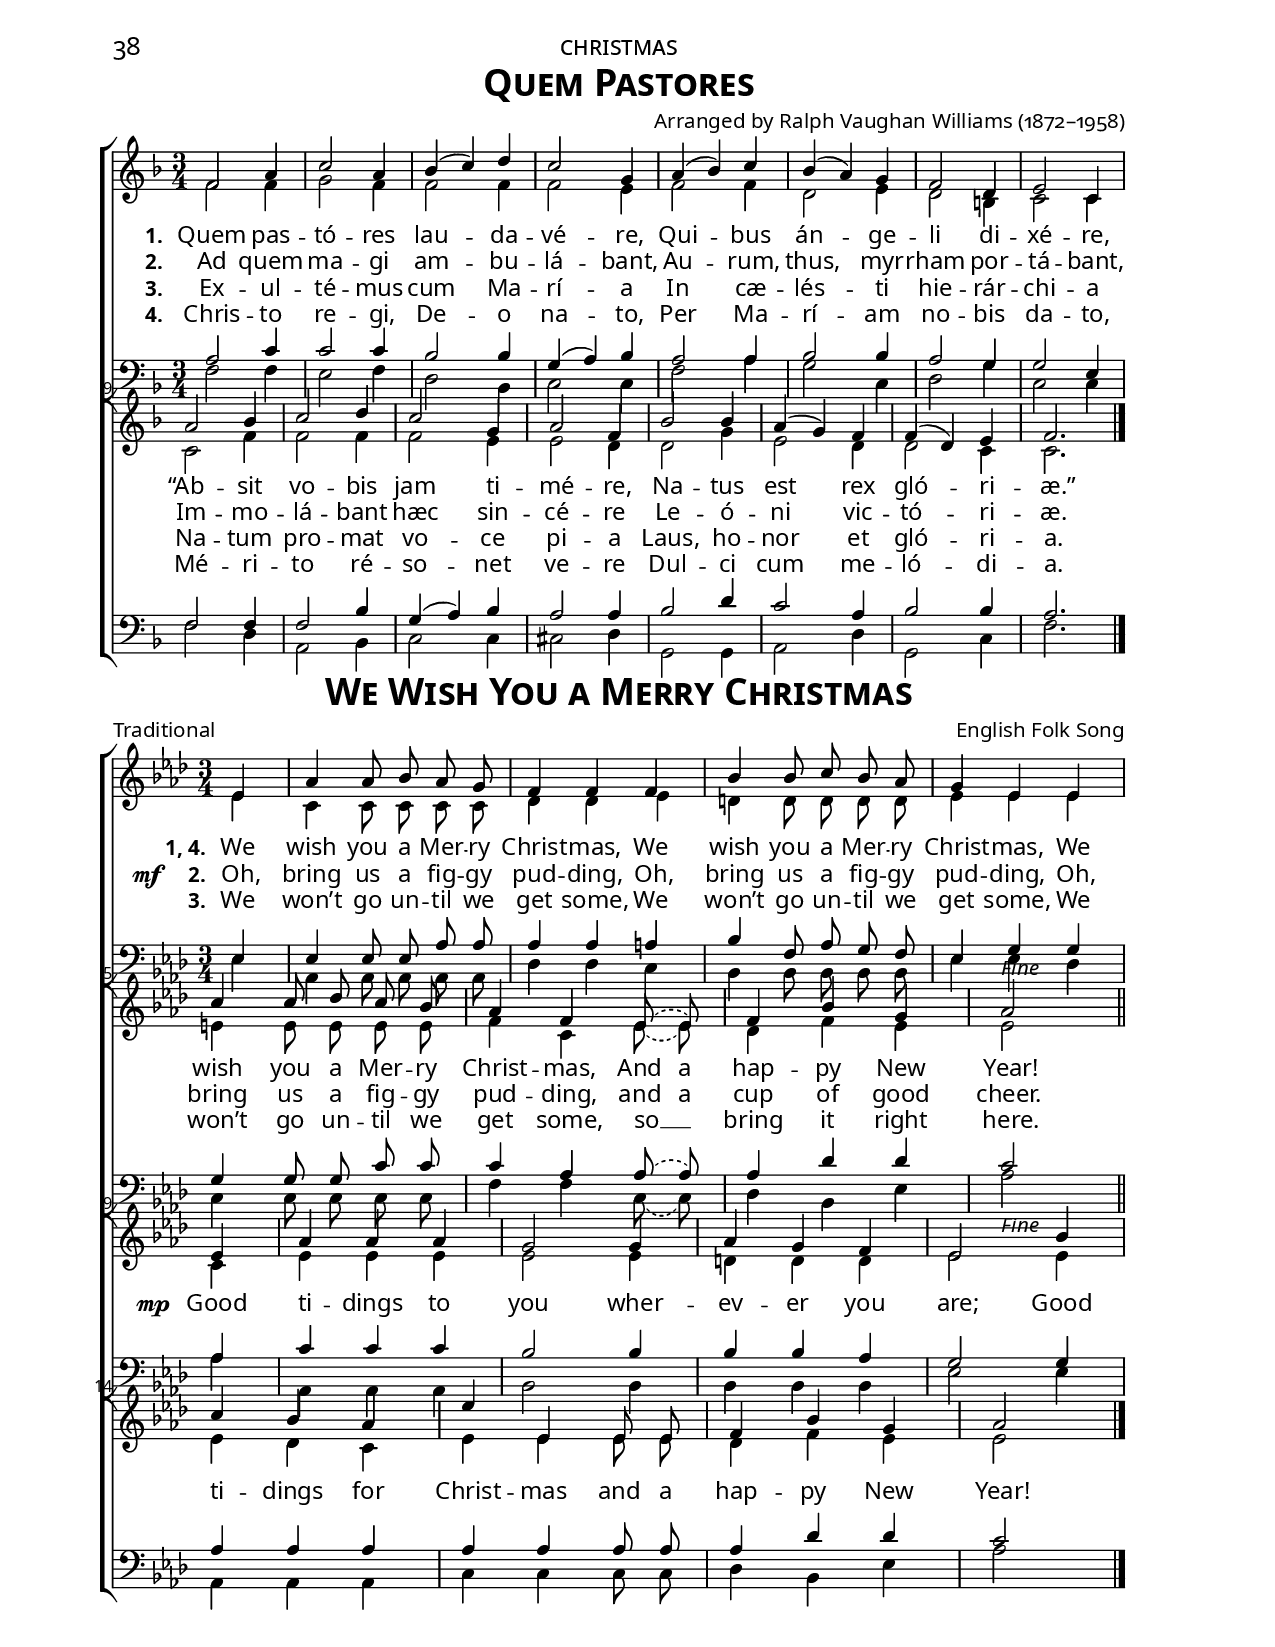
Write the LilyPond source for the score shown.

\version "2.14.2"
\include "util.ly"
\header {
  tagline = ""
}
\paper {
  print-all-headers = ##t
  paper-height = 11\in
  paper-width = 8.5\in
  indent = 0\in
  %system-system-spacing = #'((basic-distance . 10) (padding . 0))
  %system-system-spacing =
  %  #'((basic-distance . 0)
  %     (minimum-distance . 0)
  %     (padding . -0.35)
  %     (stretchability . 100))
  score-markup-spacing =
    #'((basic-distance . 0)
       (minimum-distance . 0)
       (padding . 0)
       (stretchability . 80))
  system-system-spacing =
    #'((basic-distance . 0)
       (minimum-distance . 0)
       (padding . -10)
       (stretchability . 100))
  markup-system-spacing =
    #'((basic-distance . 0)
       (minimum-distance . 0)
       (padding . 0)
       (stretchability . 0))
  last-bottom-spacing =
    #'((basic-distance . 0)
       (minimum-distance . 0)
       (padding . 0)
       (stretchability . 0))
  ragged-last-bottom = ##f
  ragged-bottom = ##f
  two-sided = ##t
  inner-margin = 1\in
  outer-margin = 0.75\in
  top-margin = 0.26\in
  bottom-margin = 0.25\in
  first-page-number = #038
  print-first-page-number = ##t
  headerLine = \markup{\override #'(font-name . "Garamond Premier Pro") \smallCapsOldStyle"christmas"}
  oddHeaderMarkup = \markup\fill-line{
     \override #'(font-name . "Garamond Premier Pro")\abs-fontsize #12.5
     \combine 
        \fill-line{"" \on-the-fly #print-page-number-check-first
        \oldStylePageNum""
        }
        \fill-line{\headerLine}
  }
  evenHeaderMarkup = \markup {
     \override #'(font-name . "Garamond Premier Pro")\abs-fontsize #12.5
     \combine
        \on-the-fly #print-page-number-check-first
        \oldStylePageNum""
        \fill-line{\headerLine}
  }
}
#(set-global-staff-size 18) \paper{ #(define fonts (make-pango-font-tree "Garamond Premier Pro" "Garamond Premier Pro" "Garamond Premier Pro" (/ 18 20))) }

global = {
  \key f \major
  \time 3/4
  \autoBeamOff
  \override DynamicLineSpanner #'staff-padding = #0.0
  \override DynamicLineSpanner #'Y-extent = #'(-1 . 1)
}

sopMusic = \relative c' {
  f2 a4 |
  c2 a4 |
  bes( c) d |
  c2 g4 |
  a( bes) c |
  
  bes( a) g |
  f2 d4 |
  e2 c4 |
  a'2 bes4 |
  c2 d4 |
  
  c2 g4 |
  a2 f4 |
  bes2 bes4 |
  a( g) f |
  f( d) e |
  f2. \bar "|."
}
sopWords = \lyricmode {
  
}

altoMusic = \relative c' {
  f2 f4 |
  g2 f4 |
  f2 f4 |
  f2 e4 |
  f2 f4 |
  
  d2 e4 |
  d2 b4 |
  c2 c4 |
  c2 f4 |
  f2 f4 |
  
  f2 e4 |
  e2 d4 |
  d2 g4 |
  e2 d4 |
  d2 c4 |
  c2. \bar "|."
}
altoWords = \lyricmode {
  \dropLyricsIX
  \set stanza = #"1. "
  Quem pas -- tó -- res lau -- da -- vé -- re,
  Qui -- bus án -- ge -- li di -- xé -- re,
  “Ab -- sit vo -- bis jam ti -- mé -- re,
  Na -- tus est rex gló -- ri -- æ.”
}
altoWordsII = \lyricmode {
  \dropLyricsIX
%\markup\italic
  \set stanza = #"2. "
  Ad quem ma -- gi am -- bu -- lá -- bant,
  Au -- rum, thus, myr -- rham por -- tá -- bant,
  Im -- mo -- lá -- bant hæc sin -- cé -- re
  Le -- ó -- ni vic -- tó -- ri -- æ.
}
altoWordsIII = \lyricmode {
  \dropLyricsIX
  \set stanza = #"3. "
  Ex -- ul -- té -- mus cum Ma -- rí -- a
  In cæ -- lés -- ti hie -- rár -- chi -- a
  Na -- tum pro -- mat vo -- ce pi -- a
  Laus, ho -- nor et gló -- ri -- a.
}
altoWordsIV = \lyricmode {
  \dropLyricsIX
  \set stanza = #"4. "
  Chris -- to re -- gi, De -- o na -- to,
  Per Ma -- rí -- am no -- bis da -- to,
  Mé -- ri -- to ré -- so -- net ve -- re
  Dul -- ci cum me -- ló -- di -- a.
}
altoWordsV = \lyricmode {
  \set stanza = #"5. "
  \set ignoreMelismata = ##t
}
altoWordsVI = \lyricmode {
  \set stanza = #"6. "
  \set ignoreMelismata = ##t
}
tenorMusic = \relative c' {
  a2 c4 |
  c2 c4 |
  bes2 bes4 |
  g( a) bes |
  a2 a4 |
  
  bes2 bes4 |
  a2 g4 |
  g2 e4 |
  f2 f4 |
  f2 bes4 |
  
  g( a) bes |
  a2 a4 |
  bes2 d4 |
  c2 a4 |
  bes2 bes4 |
  a2. \bar "|."
}
tenorWords = \lyricmode {

}

bassMusic = \relative c {
  f2 f4 |
  e2 f4 |
  d2 bes4 |
  c2 c4 |
  f2 a4 |
  
  g2 c,4 |
  d2 g4 |
  c,2 c4 |
  f2 d4 |
  a2 bes4 |
  
  c2 c4 |
  cis2 d4 |
  g,2 g4 |
  a2 d4 |
  g,2 c4 |
  f2. \bar "|."
}
bassWords = \lyricmode {

}

pianoRH = \relative c' {
  
}
pianoLH = \relative c' {
  
}

\score {
  <<
   \new ChoirStaff <<
    \new Staff = women <<
      \new Voice = "sopranos" { \voiceOne << \global \sopMusic >> }
      \new Voice = "altos" { \voiceTwo << \global \altoMusic >> }
    >>
    \new Lyrics \with { alignAboveContext = #"women" \override VerticalAxisGroup #'nonstaff-relatedstaff-spacing = #'((basic-distance . 1))} \lyricsto "sopranos" \sopWords
    \new Lyrics = "altosVI"  \with { alignBelowContext = #"women" } \lyricsto "altos" \altoWordsVI
    \new Lyrics = "altosV"  \with { alignBelowContext = #"women" } \lyricsto "altos" \altoWordsV
    \new Lyrics = "altosIV"  \with { alignBelowContext = #"women" } \lyricsto "altos" \altoWordsIV
    \new Lyrics = "altosIII"  \with { alignBelowContext = #"women" } \lyricsto "altos" \altoWordsIII
    \new Lyrics = "altosII"  \with { alignBelowContext = #"women" } \lyricsto "altos" \altoWordsII
    \new Lyrics = "altos"  \with { alignBelowContext = #"women" \override VerticalAxisGroup #'nonstaff-relatedstaff-spacing = #'((padding . -0.5)) } \lyricsto "altos" \altoWords
   \new Staff = men <<
      \clef bass
      \new Voice = "tenors" { \voiceOne << \global \tenorMusic >> }
      \new Voice = "basses" { \voiceTwo << \global \bassMusic >> }
    >>
    \new Lyrics \with { alignAboveContext = #"men" \override VerticalAxisGroup #'nonstaff-relatedstaff-spacing = #'((basic-distance . 1)) } \lyricsto "tenors" \tenorWords
    \new Lyrics \with { alignBelowContext = #"men" \override VerticalAxisGroup #'nonstaff-relatedstaff-spacing = #'((basic-distance . 1)) } \lyricsto "basses" \bassWords
  >>
%    \new PianoStaff << \new Staff { \new Voice { \pianoRH } } \new Staff { \clef "bass" \pianoLH } >>
  >>
  \layout {
  \context {
    \Lyrics
    \override LyricText #'font-size = #1.3
  }
    \context {
      \Score
      %\override SpacingSpanner #'base-shortest-duration = #(ly:make-moment 1 8)
      %\override SpacingSpanner #'common-shortest-duration = #(ly:make-moment 1 4)
    }
    \context {
      % Remove all empty staves
      % \Staff \RemoveEmptyStaves \override VerticalAxisGroup #'remove-first = ##t
    }
    \context {
      \Lyrics
      \override LyricText #'X-offset = #center-on-word
    }
  }
  \header {
    title = \markup{\override #'(font-name . "Garamond Premier Pro Semibold"){ \abs-fontsize #18 \smallCapsOldStyle"Quem Pastores"}}
%    poet = \markup\oldStyleNum"Anonymous, 14th Century"
%    composer = \markup\oldStyleNum"14th Century German"
    composer = \markup\oldStyleNum"Arranged by Ralph Vaughan Williams (1872–1958)"
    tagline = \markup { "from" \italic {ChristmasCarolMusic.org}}
  }
}







global = {
  \key aes \major
  \time 3/4
  \autoBeamOff
  \override DynamicLineSpanner #'staff-padding = #0.0
  \override DynamicLineSpanner #'Y-extent = #'(-0.5 . 0.5)
}

sopMusic = \relative c' {
  \partial 4 ees4 |
  aes4 aes8\noBeam bes aes\noBeam g |
  f4 f f |
  bes bes8\noBeam c bes\noBeam aes |
  g4 ees ees |
  
  c' c8\noBeam des c\noBeam bes |
  \slurDashed aes4 f ees8\noBeam( ees) |
  f4 bes g |
  \partial 2 aes2^\markup\italic"Fine" \bar "||" \break
  \partial 4 ees4 |
  aes aes aes |
  
  g2 g4 |
  aes g f |
  ees2 bes'4 |
  c bes aes |
  ees' ees, ees8\noBeam ees |
  f4 bes g |
  aes2 \bar "|."
}
sopWords = \lyricmode {
  
}

altoMusic = \relative c' {
  ees4 |
  c c8\noBeam c c\noBeam c |
  des4 des ees |
  d d8\noBeam d d\noBeam d |
  ees4 ees ees |
  
  e e8\noBeam e e\noBeam e |
  \slurDashed f4 c ees8\noBeam( ees) |
  des4 f ees |
  ees2 \bar "||"
  c4 |
  ees4 ees ees |
  
  ees2 ees4 |
  d4 d d |
  ees2 ees4 |
  ees des c |
  ees ees ees8\noBeam ees |
  des4 f ees |
  ees2 \bar "|."
}
altoWords = \lyricmode {
  \dropLyricsV
  \set stanza = #"1, 4. "
  \set ignoreMelismata = ##t
  We wish you a Mer -- ry Christ -- mas,
  We wish you a Mer -- ry Christ -- mas,
  We wish you a Mer -- ry Christ -- mas,
  And a hap -- py New Year!
}
altoWordsII = {
  \dropLyricsV
  \set stanza = \markup{\dynamic"mf   " "2. "}
  \lyricmode {
  %\markup\italic
    \set ignoreMelismata = ##t
    Oh, bring us a fig -- gy pud -- ding,
    Oh, bring us a fig -- gy pud -- ding,
    Oh, bring us a fig -- gy pud -- ding,
    and a cup of good cheer.
  }
  \set stanza = \markup\dynamic"mp "
  \lyricmode{
    Good ti -- dings to you wher -- ev -- er you are;
    Good ti -- dings for Christ -- mas and a hap -- py New Year!
  }
}
altoWordsIII = \lyricmode {
  \dropLyricsV
  \set stanza = #"3. "
  \set ignoreMelismata = ##t
  We won’t go un -- til we get some,
  We won’t go un -- til we get some,
  We won’t go un -- til we get some,
  so __ _ bring it right here.
}
altoWordsIV = \lyricmode {
  \set stanza = #"4. "
}
altoWordsV = \lyricmode {
  \set stanza = #"5. "
}
altoWordsVI = \lyricmode {
  \set stanza = #"6. "
}
tenorMusic = \relative c {
  ees4 |
  ees4 ees8\noBeam ees aes\noBeam aes |
  aes4 aes a |
  bes f8\noBeam aes g\noBeam f |
  ees4 g g |
  
  g g8\noBeam g c\noBeam c |
  \slurDashed c4 aes aes8\noBeam( aes) |
  aes4 des des |
  c2_\markup\italic"Fine" \bar "||"
  aes4 |
  c c c |
  
  bes2 bes4 |
  bes bes aes |
  g2 g4 |
  aes aes aes |
  aes aes aes8\noBeam aes |
  aes4 des des |
  c2 \bar "|."
}
tenorWords = \lyricmode {

}

bassMusic = \relative c {
  ees4 |
  aes, aes8\noBeam aes aes\noBeam aes |
  des4 des c |
  bes bes8\noBeam bes bes\noBeam bes |
  ees4 ees des |
  
  c c8\noBeam c c\noBeam c |
  \slurDashed f4 f c8\noBeam( c) |
  des4 bes ees |
  aes2 \bar "||"
  aes4 |
  aes, aes aes |
  
  bes2 bes4 |
  bes bes bes |
  ees2 ees4 |
  aes, aes aes |
  c c c8\noBeam c |
  des4 bes ees |
  aes2 \bar "|."
}
bassWords = \lyricmode {

}

pianoRH = \relative c' {
  
}
pianoLH = \relative c' {
  
}

\score {
  <<
   \new ChoirStaff <<
%    \new Lyrics = sopranos \with { \override VerticalAxisGroup #'nonstaff-relatedstaff-spacing = #'((basic-distance . 1)) }
    \new Staff = women <<
      \new Voice = "sopranos" { \voiceOne << \global \sopMusic >> }
      \new Voice = "altos" { \voiceTwo << \global \altoMusic >> }
    >>
    \new Lyrics \with { alignAboveContext = #"women" \override VerticalAxisGroup #'nonstaff-relatedstaff-spacing = #'((basic-distance . 1))} \lyricsto "sopranos" \sopWords
    \new Lyrics = "altosVI"  \with { alignBelowContext = #"women" } \lyricsto "sopranos" \altoWordsVI
    \new Lyrics = "altosV"  \with { alignBelowContext = #"women" } \lyricsto "sopranos" \altoWordsV
    \new Lyrics = "altosIV"  \with { alignBelowContext = #"women" } \lyricsto "sopranos" \altoWordsIV
    \new Lyrics = "altosIII"  \with { alignBelowContext = #"women" } \lyricsto "sopranos" \altoWordsIII
    \new Lyrics = "altosII"  \with { alignBelowContext = #"women" } \lyricsto "sopranos" \altoWordsII
    \new Lyrics = "altos"  \with { alignBelowContext = #"women" \override VerticalAxisGroup #'nonstaff-relatedstaff-spacing = #'((basic-distance . 1))} \lyricsto "sopranos" \altoWords
   \new Staff = men <<
      \clef bass
      \new Voice = "tenors" { \voiceOne << \global \tenorMusic >> }
      \new Voice = "basses" { \voiceTwo << \global \bassMusic >> }
    >>
    \new Lyrics \with { alignAboveContext = #"men" \override VerticalAxisGroup #'nonstaff-relatedstaff-spacing = #'((basic-distance . 1)) } \lyricsto "tenors" \tenorWords
    \new Lyrics \with { alignBelowContext = #"men" \override VerticalAxisGroup #'nonstaff-relatedstaff-spacing = #'((basic-distance . 1)) } \lyricsto "basses" \bassWords
  >>
%    \new PianoStaff << \new Staff { \new Voice { \pianoRH } } \new Staff { \clef "bass" \pianoLH } >>
  >>
  \layout {
  \context {
    \Lyrics
    \override LyricText #'font-size = #1.3
  }
    \context {
      \Score
      %\override SpacingSpanner #'base-shortest-duration = #(ly:make-moment 1 8)
      %\override SpacingSpanner #'common-shortest-duration = #(ly:make-moment 1 4)
    }
    \context {
      % Remove all empty staves
      % \Staff \RemoveEmptyStaves \override VerticalAxisGroup #'remove-first = ##t
    }
    \context {
      \Lyrics
      \override LyricText #'X-offset = #center-on-word
    }
  }
  \header {
    title = \markup{\override #'(font-name . "Garamond Premier Pro Semibold"){ \abs-fontsize #18 \smallCapsOldStyle"We Wish You a Merry Christmas"}}
    poet = \markup\oldStyleNum"Traditional"
    composer = \markup\oldStyleNum"English Folk Song"
  }
}
